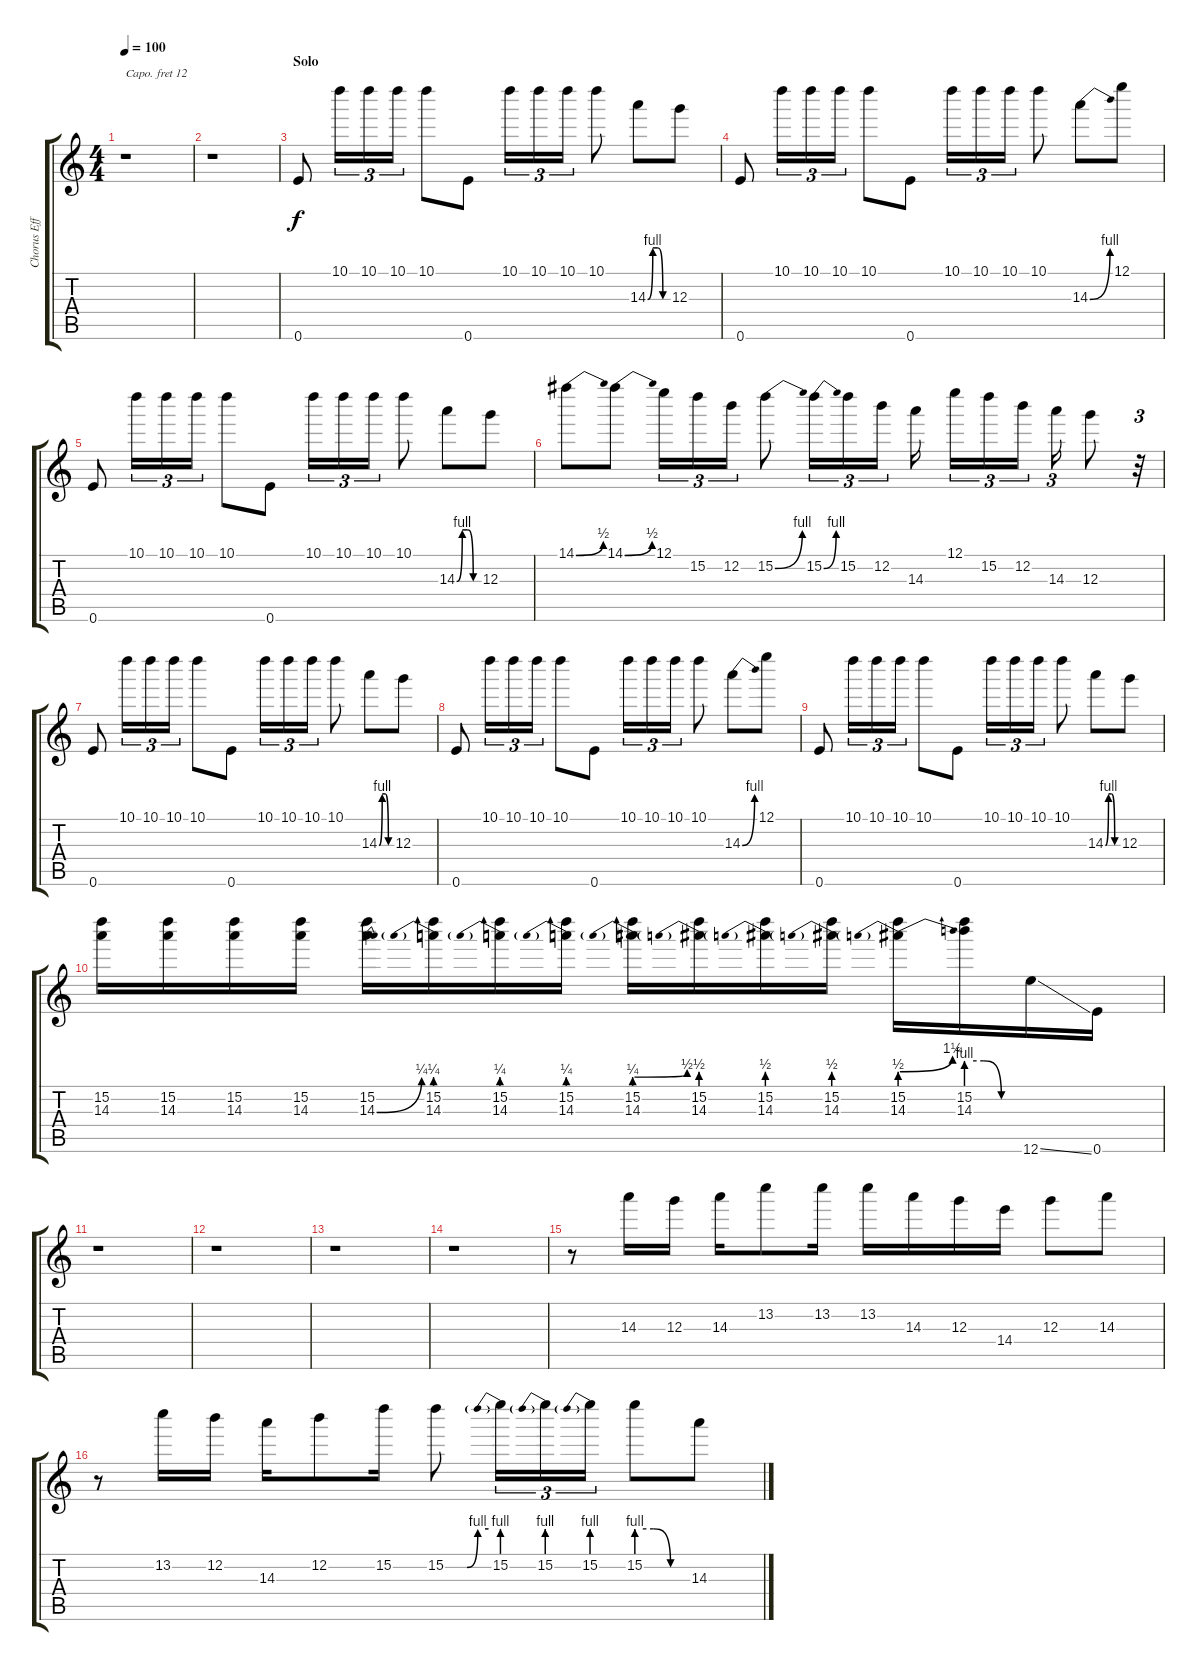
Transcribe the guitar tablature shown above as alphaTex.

\track ("Chorus Effect" "Chorus Eff") {instrument distortionguitar}
\staff {score tabs}
\capo 12
\tuning (E4 B3 G3 D3 A2 E2) {hide}
\ts (4 4)
\tempo 100
\clef g2
\ks c
r.1{dy f} |
r.1 |
\section ("" "Solo")
0.6.8 10.1.16{tu (3 2)} 10.1.16{tu (3 2)} 10.1.16{tu (3 2)} 10.1.8 0.6.8 10.1.16{tu (3 2)} 10.1.16{tu (3 2)} 10.1.16{tu (3 2)} 10.1.8 14.3{be (custom 0 0 15 4 30 4 45 0 60 0)}.8 12.3.8 |
0.6.8 10.1.16{tu (3 2)} 10.1.16{tu (3 2)} 10.1.16{tu (3 2)} 10.1.8 0.6.8 10.1.16{tu (3 2)} 10.1.16{tu (3 2)} 10.1.16{tu (3 2)} 10.1.8 14.3{be (bend 0 0 60 4)}.8 12.1.8 |
0.6.8 10.1.16{tu (3 2)} 10.1.16{tu (3 2)} 10.1.16{tu (3 2)} 10.1.8 0.6.8 10.1.16{tu (3 2)} 10.1.16{tu (3 2)} 10.1.16{tu (3 2)} 10.1.8 14.3{be (custom 0 0 15 4 30 4 45 0 60 0)}.8 12.3.8 |
14.1{be (bend 0 0 60 2)}.8 14.1{be (bend 0 0 60 2)}.8 12.1.16{tu (3 2)} 15.2.16{tu (3 2)} 12.2.16{tu (3 2)} 15.2{be (bend 0 0 60 4)}.8 15.2{be (bend 0 0 60 4)}.16{tu (3 2)} 15.2.16{tu (3 2)} 12.2.16{tu (3 2)} 14.3.16 12.1.16{tu (3 2)} 15.2.16{tu (3 2)} 12.2.16{tu (3 2)} 14.3.16{tu (3 2)} 12.3.8 r.32{tu (3 2)} |
0.6.8 10.1.16{tu (3 2)} 10.1.16{tu (3 2)} 10.1.16{tu (3 2)} 10.1.8 0.6.8 10.1.16{tu (3 2)} 10.1.16{tu (3 2)} 10.1.16{tu (3 2)} 10.1.8 14.3{be (custom 0 0 15 4 30 4 45 0 60 0)}.8 12.3.8 |
0.6.8 10.1.16{tu (3 2)} 10.1.16{tu (3 2)} 10.1.16{tu (3 2)} 10.1.8 0.6.8 10.1.16{tu (3 2)} 10.1.16{tu (3 2)} 10.1.16{tu (3 2)} 10.1.8 14.3{be (bend 0 0 60 4)}.8 12.1.8 |
0.6.8 10.1.16{tu (3 2)} 10.1.16{tu (3 2)} 10.1.16{tu (3 2)} 10.1.8 0.6.8 10.1.16{tu (3 2)} 10.1.16{tu (3 2)} 10.1.16{tu (3 2)} 10.1.8 14.3{be (custom 0 0 15 4 30 4 45 0 60 0)}.8 12.3.8 |
(15.2 14.3).16 (15.2 14.3).16 (15.2 14.3).16 (15.2 14.3).16 (15.2 14.3{be (bend 0 0 60 1)}).16 (15.2 14.3{be (prebend 0 1 60 1)}).16 (15.2 14.3{be (prebend 0 1 60 1)}).16 (15.2 14.3{be (prebend 0 1 60 1)}).16 (15.2 14.3{be (prebendbend 0 1 60 2)}).16 (15.2 14.3{be (prebend 0 2 60 2)}).16 (15.2 14.3{be (prebend 0 2 60 2)}).16 (15.2 14.3{be (prebend 0 2 60 2)}).16 (15.2 14.3{be (prebendbend 0 2 60 5)}).16 (15.2 14.3{be (custom 0 4 20 4 40 0 60 0)}).16 12.6{ss}.16 0.6.16 |
r.1 |
r.1 |
r.1 |
r.1 |
r.8 14.3.16 12.3.16 14.3.16 13.2.8 13.2.16 13.2.16 14.3.16 12.3.16 14.4.16 12.3.8 14.3.8 |
r.8 13.2.16 12.2.16 14.3.16 12.2.8 15.2.16 15.2{be (custom 0 0 30 0 45 4 60 4)}.8 15.2{be (prebend 0 4 60 4)}.16{tu (3 2)} 15.2{be (prebend 0 4 60 4)}.16{tu (3 2)} 15.2{be (prebend 0 4 60 4)}.16{tu (3 2)} 15.2{be (custom 0 4 20 4 40 0 60 0)}.8 14.3.8
